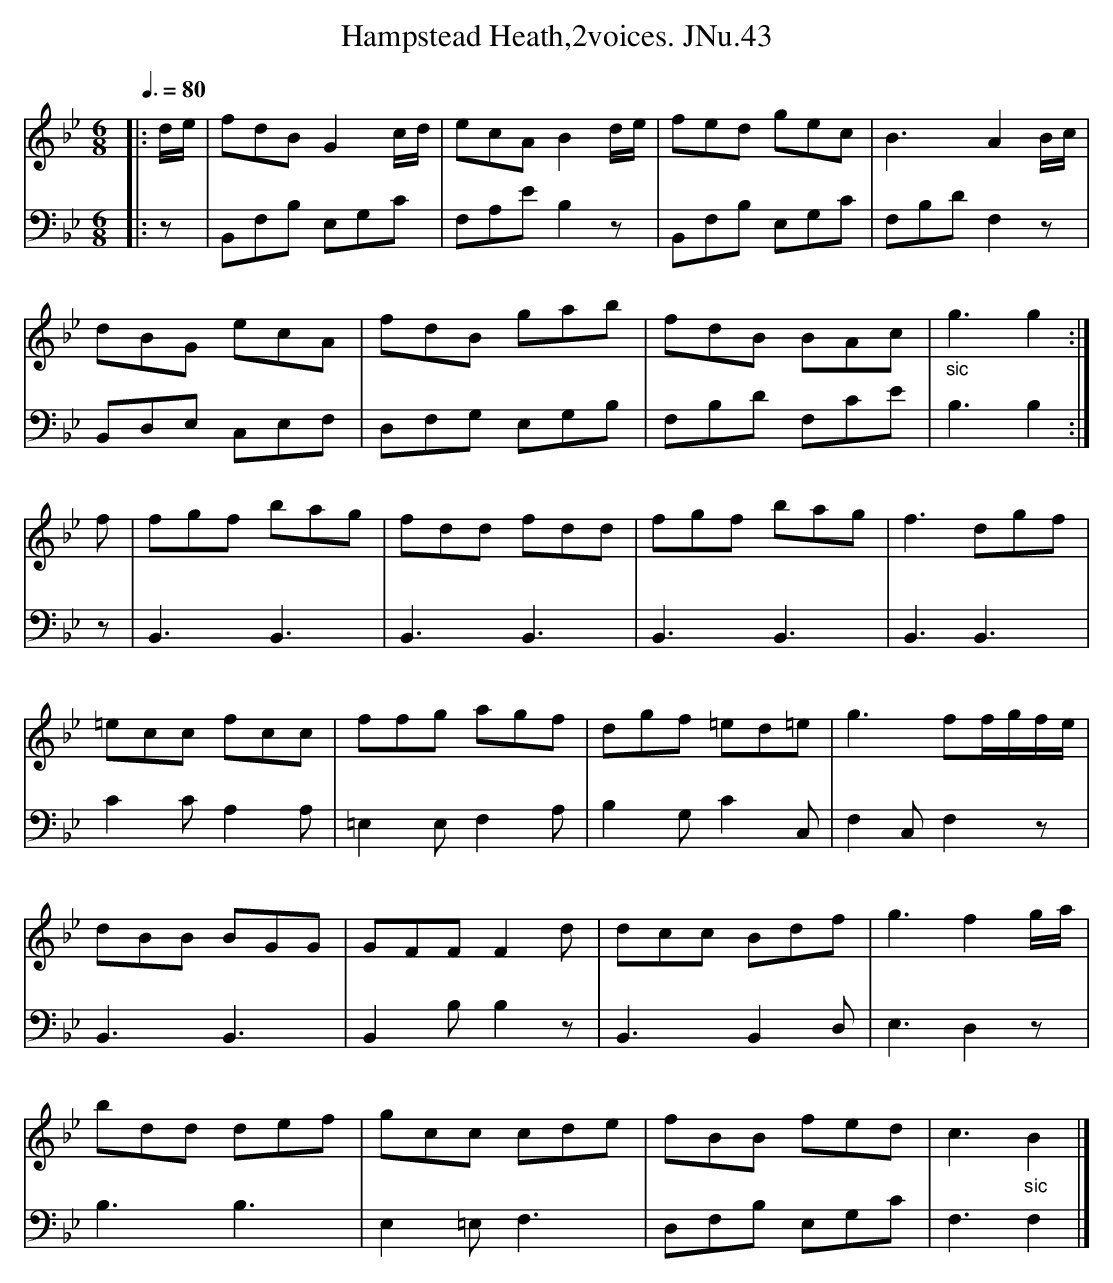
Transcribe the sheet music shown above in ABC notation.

X:1
T:Hampstead Heath,2voices. JNu.43
M:6/8
L:1/8
Q:3/8=80
V:1
V:2 clef=bass
K:Bb
[V:1] |: d/e/ |fdBG2c/d/ | ecAB2d/e/ | fed gec | B3A2B/c/ |
[V:2] |: z |B,,F,B, E,G,C | F,A,E B,2z | B,,F,B, E,G,C | F,B,D F,2z |
[V:1] dBG ecA | fdB gab | fdB BAc | "_sic"g3g2 :|
[V:2] B,,D,E, C,E,F, | D,F,G, E,G,B, | F,B,D F,CE | B,3B,2 :|
[V:1] f | fgf bag | fdd fdd | fgf bag | f3 dgf |
[V:2] z | B,,3B,,3 | B,,3B,,3 | B,,3B,,3 | B,,3B,,3 |
[V:1] =ecc fcc | ffg agf | dgf =ed=e | g3 ff/g/f/e/ |
[V:2] C2CA,2A, | =E,2E,F,2A, | B,2G,C2C, | F,2C,F,2z |
[V:1] dBB BGG | GFF F2 d | dcc Bdf | g3 f2 g/a/ |
[V:2] B,,3B,,3 | B,,2B,B,2z | B,,3B,,2D, | E,3D,2z |
[V:1] bdd def | gcc cde | fBB fed | c3"_sic" B2|]
[V:2] B,3B,3 | E,2=E,F,3 | D,F,B, E,G,C | F,3F,2|]
